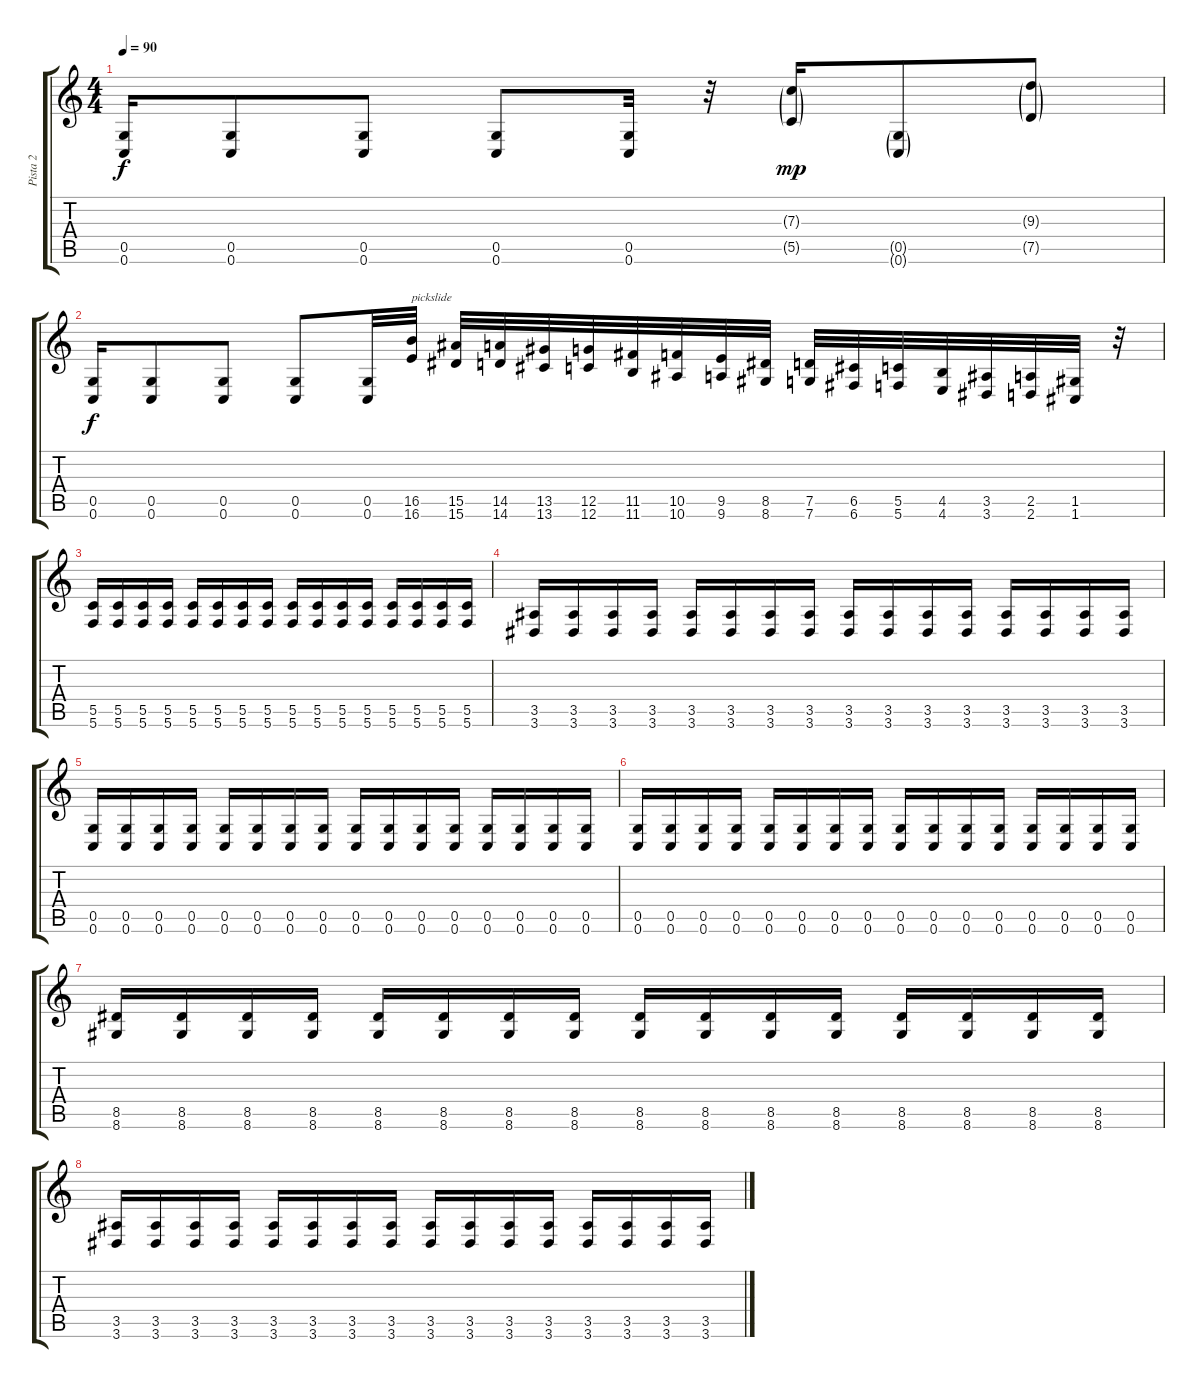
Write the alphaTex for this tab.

\track ("Pista 2" "Pista 2") {instrument overdrivenguitar}
\staff {score tabs}
\tuning (D4 A3 F3 C3 G2 C2) {hide}
\ts (4 4)
\tempo 90
\clef g2
\ks c
(0.5 0.6).16{dy f} (0.5 0.6).8 (0.5 0.6).8 (0.5 0.6).8 (0.5 0.6).32 r.32 (7.3{g} 5.5{g}).16{dy mp} (0.5{g} 0.6{g}).8 (9.3{g} 7.5{g}).8 |
(0.5 0.6).16{dy f} (0.5 0.6).8 (0.5 0.6).8 (0.5 0.6).8 (0.5 0.6).32 (16.5 16.6).32{txt "pickslide" instrument guitarfretnoise} (15.5 15.6).32 (14.5 14.6).32 (13.5 13.6).32 (12.5 12.6).32 (11.5 11.6).32 (10.5 10.6).32 (9.5 9.6).32 (8.5 8.6).32 (7.5 7.6).32 (6.5 6.6).32 (5.5 5.6).32 (4.5 4.6).32 (3.5 3.6).32 (2.5 2.6).32 (1.5 1.6).32 r.32 |
(5.5 5.6).16{instrument overdrivenguitar} (5.5 5.6).16 (5.5 5.6).16 (5.5 5.6).16 (5.5 5.6).16 (5.5 5.6).16 (5.5 5.6).16 (5.5 5.6).16 (5.5 5.6).16 (5.5 5.6).16 (5.5 5.6).16 (5.5 5.6).16 (5.5 5.6).16 (5.5 5.6).16 (5.5 5.6).16 (5.5 5.6).16 |
(3.5 3.6).16 (3.5 3.6).16 (3.5 3.6).16 (3.5 3.6).16 (3.5 3.6).16 (3.5 3.6).16 (3.5 3.6).16 (3.5 3.6).16 (3.5 3.6).16 (3.5 3.6).16 (3.5 3.6).16 (3.5 3.6).16 (3.5 3.6).16 (3.5 3.6).16 (3.5 3.6).16 (3.5 3.6).16 |
(0.5 0.6).16 (0.5 0.6).16 (0.5 0.6).16 (0.5 0.6).16 (0.5 0.6).16 (0.5 0.6).16 (0.5 0.6).16 (0.5 0.6).16 (0.5 0.6).16 (0.5 0.6).16 (0.5 0.6).16 (0.5 0.6).16 (0.5 0.6).16 (0.5 0.6).16 (0.5 0.6).16 (0.5 0.6).16 |
(0.5 0.6).16 (0.5 0.6).16 (0.5 0.6).16 (0.5 0.6).16 (0.5 0.6).16 (0.5 0.6).16 (0.5 0.6).16 (0.5 0.6).16 (0.5 0.6).16 (0.5 0.6).16 (0.5 0.6).16 (0.5 0.6).16 (0.5 0.6).16 (0.5 0.6).16 (0.5 0.6).16 (0.5 0.6).16 |
(8.5 8.6).16 (8.5 8.6).16 (8.5 8.6).16 (8.5 8.6).16 (8.5 8.6).16 (8.5 8.6).16 (8.5 8.6).16 (8.5 8.6).16 (8.5 8.6).16 (8.5 8.6).16 (8.5 8.6).16 (8.5 8.6).16 (8.5 8.6).16 (8.5 8.6).16 (8.5 8.6).16 (8.5 8.6).16 |
(3.5 3.6).16 (3.5 3.6).16 (3.5 3.6).16 (3.5 3.6).16 (3.5 3.6).16 (3.5 3.6).16 (3.5 3.6).16 (3.5 3.6).16 (3.5 3.6).16 (3.5 3.6).16 (3.5 3.6).16 (3.5 3.6).16 (3.5 3.6).16 (3.5 3.6).16 (3.5 3.6).16 (3.5 3.6).16
